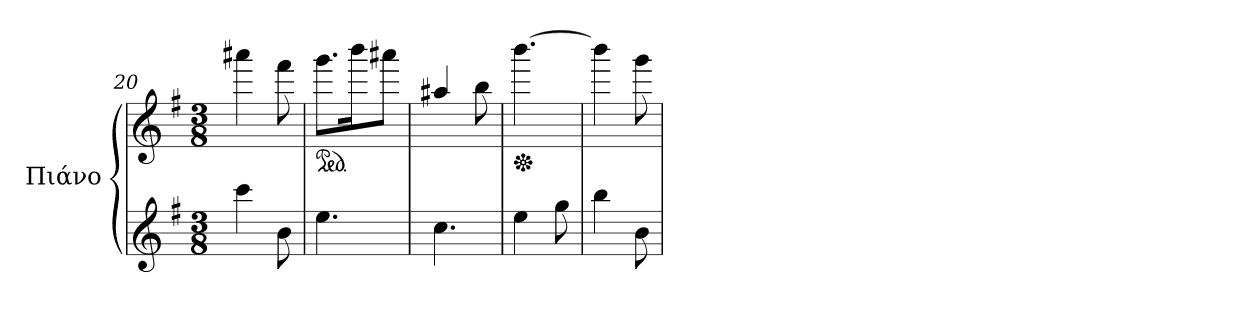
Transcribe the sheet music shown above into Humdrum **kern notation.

**kern	**kern
*part1	*part1
*staff2	*staff1
*I"Πιάνο	*
*clefG2	*clefG2
*k[f#]	*k[f#]
*M3/8	*M3/8
=20	=20
4ccc\	4aaa#X\
8b\	8fff#\
=21	=21
*	*ped
4.ee\	8.ggg\L
.	16bbb\K
.	8aaa#X\J
=22	=22
4.cc\	4aa#X/
.	8bb\
=23	=23
*	*Xped
4ee\	[4.bbb\
8gg\	.
=24	=24
4bb\	4bbb\]
8b\	8ggg\
=	=
*-	*-
